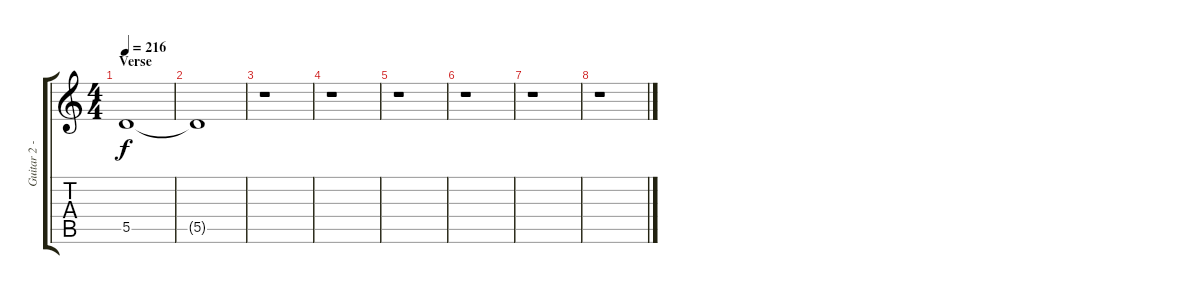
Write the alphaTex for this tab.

\track ("Guitar 2 - Distortion" "Guitar 2 -") {instrument distortionguitar}
\staff {score tabs}
\tuning (E4 B3 G3 D3 A2 E2) {hide}
\ts (4 4)
\section ("" "Verse")
\tempo 216
\clef g2
\ks c
5.5.1{dy f} |
5.5{t}.1 |
r.1 |
r.1 |
r.1 |
r.1 |
r.1 |
r.1
